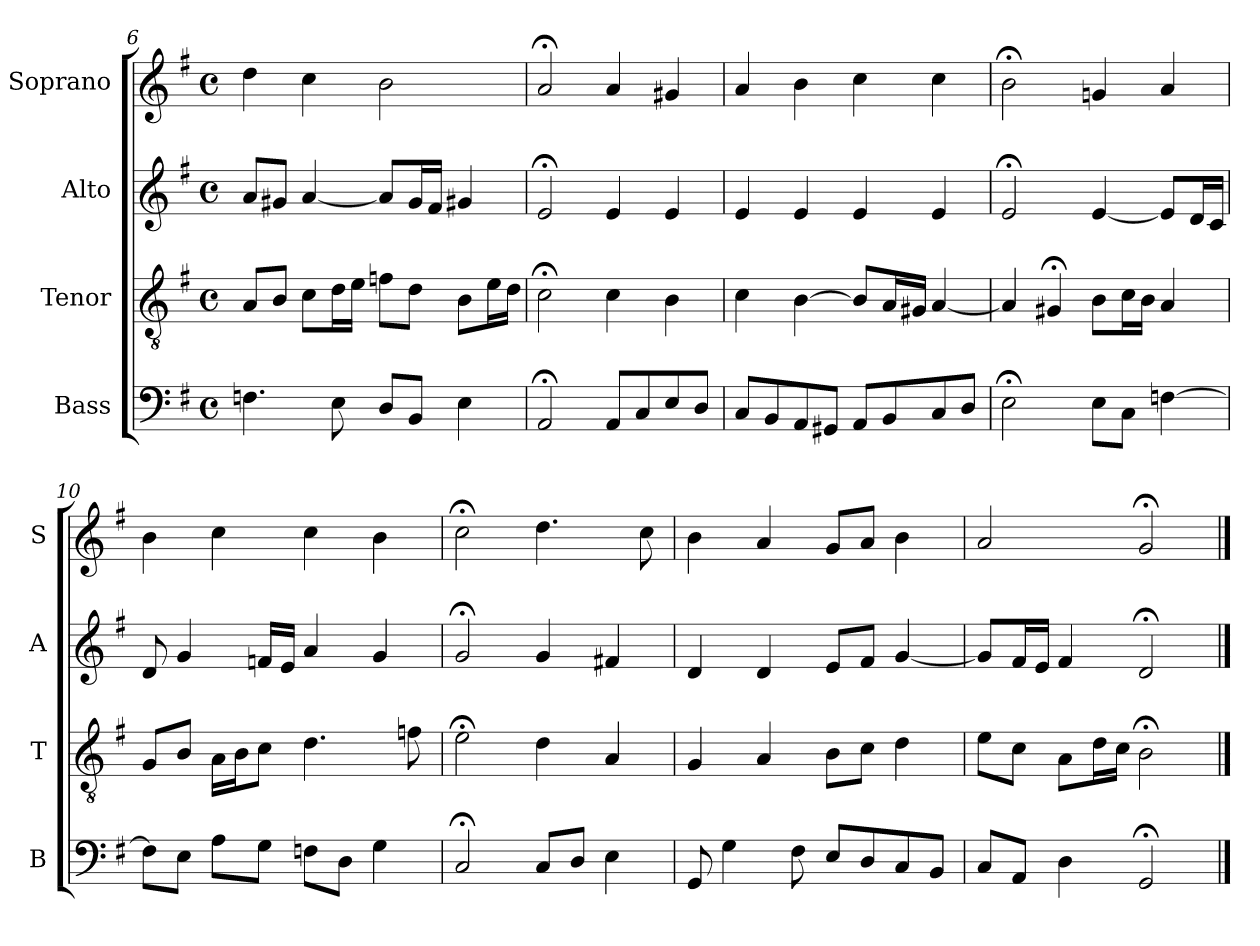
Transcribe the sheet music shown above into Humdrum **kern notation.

**kern	**kern	**kern	**kern
*part4	*part3	*part2	*part1
*staff4	*staff3	*staff2	*staff1
*I"Bass	*I"Tenor	*I"Alto	*I"Soprano
*I'B	*I'T	*I'A	*I'S
*clefF4	*clefGv2	*clefG2	*clefG2
*k[f#]	*k[f#]	*k[f#]	*k[f#]
*G:	*G:	*G:	*G:
*M4/4	*M4/4	*M4/4	*M4/4
*met(c)	*met(c)	*met(c)	*met(c)
=6	=6	=6	=6
4.Fn	8AL	8aL	4dd
.	8BJ	8g#XJ	.
.	8cL	[4a	4cc
8E	16dL	.	.
.	16eJJ	.	.
8DL	8fnL	8aL]	2b
8BBJ	8dJ	16g#L	.
.	.	16f#JJ	.
4E	8BL	4g#X	.
.	16eL	.	.
.	16dJJ	.	.
=7	=7	=7	=7
2AA;<	2c;<	2e;<	2a;<
8AAL	4c	4e	4a
8C	.	.	.
8E	4B	4e	4g#X
8DJ	.	.	.
=8	=8	=8	=8
8CL	4c	4e	4a
8BB	.	.	.
8AA	[4B	4e	4b
8GG#XJ	.	.	.
8AAL	8BL]	4e	4cc
8BB	16AL	.	.
.	16G#XJJ	.	.
8C	[4A	4e	4cc
8DJ	.	.	.
=9	=9	=9	=9
2E;<	4A]	2e;<	2b;<
.	4G#X;<	.	.
8EL	8BL	[4e	4gn
8CJ	16cL	.	.
.	16BJJ	.	.
[4Fn	4A	8eL]	4a
.	.	16dL	.
.	.	16cJJ	.
=10	=10	=10	=10
8FL]	8GL	8d	4b
8EJ	8BJ	4g	.
8AL	16ALL	.	4cc
.	16BJ	.	.
8GJ	8cJ	16fnLL	.
.	.	16eJJ	.
8FnL	4.d	4a	4cc
8DJ	.	.	.
4G	.	4g	4b
.	8fn	.	.
=11	=11	=11	=11
2C;<	2e;<	2g;<	2cc;<
8CL	4d	4g	4.dd
8DJ	.	.	.
4E	4A	4f#X	.
.	.	.	8cc
=12	=12	=12	=12
8GG	4G	4d	4b
4G	.	.	.
.	4A	4d	4a
8F#	.	.	.
8EL	8BL	8eL	8gL
8D	8cJ	8f#J	8aJ
8C	4d	[4g	4b
8BBJ	.	.	.
=13	=13	=13	=13
8CL	8eL	8gL]	2a
8AAJ	8cJ	16f#L	.
.	.	16eJJ	.
4D	8AL	4f#	.
.	16dL	.	.
.	16cJJ	.	.
2GG;<	2B;<	2d;<	2g;<
==	==	==	==
*-	*-	*-	*-
